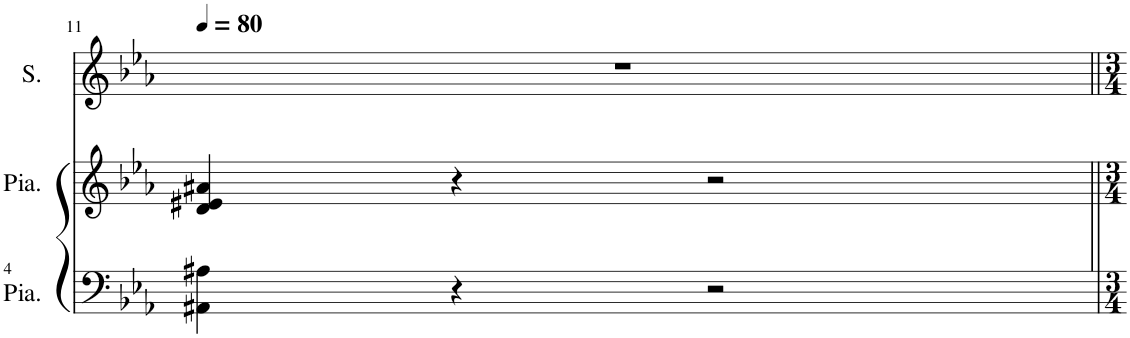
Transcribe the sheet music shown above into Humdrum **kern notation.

**kern	**kern	**kern
*part3	*part2	*part1
*staff3	*staff2	*staff1
*I"Piano	*I"Piano	*I"Soprano
*I'Pia.	*I'Pia.	*I'S.
!!LO:PB:g=z
*clefF4	*clefG2	*clefG2
*k[b-e-a-]	*k[b-e-a-]	*k[b-e-a-]
*M4/4	*M4/4	*M4/4
*met(c)	*met(c)	*met(c)
*MM80	*MM80	*MM80
=11	=11	=11
4AA#X\ 4A#X\	4d/ 4e#X/ 4a#X/	1r
4r	4r	.
2r	2r	.
=||	=||	=||
*-	*-	*-
